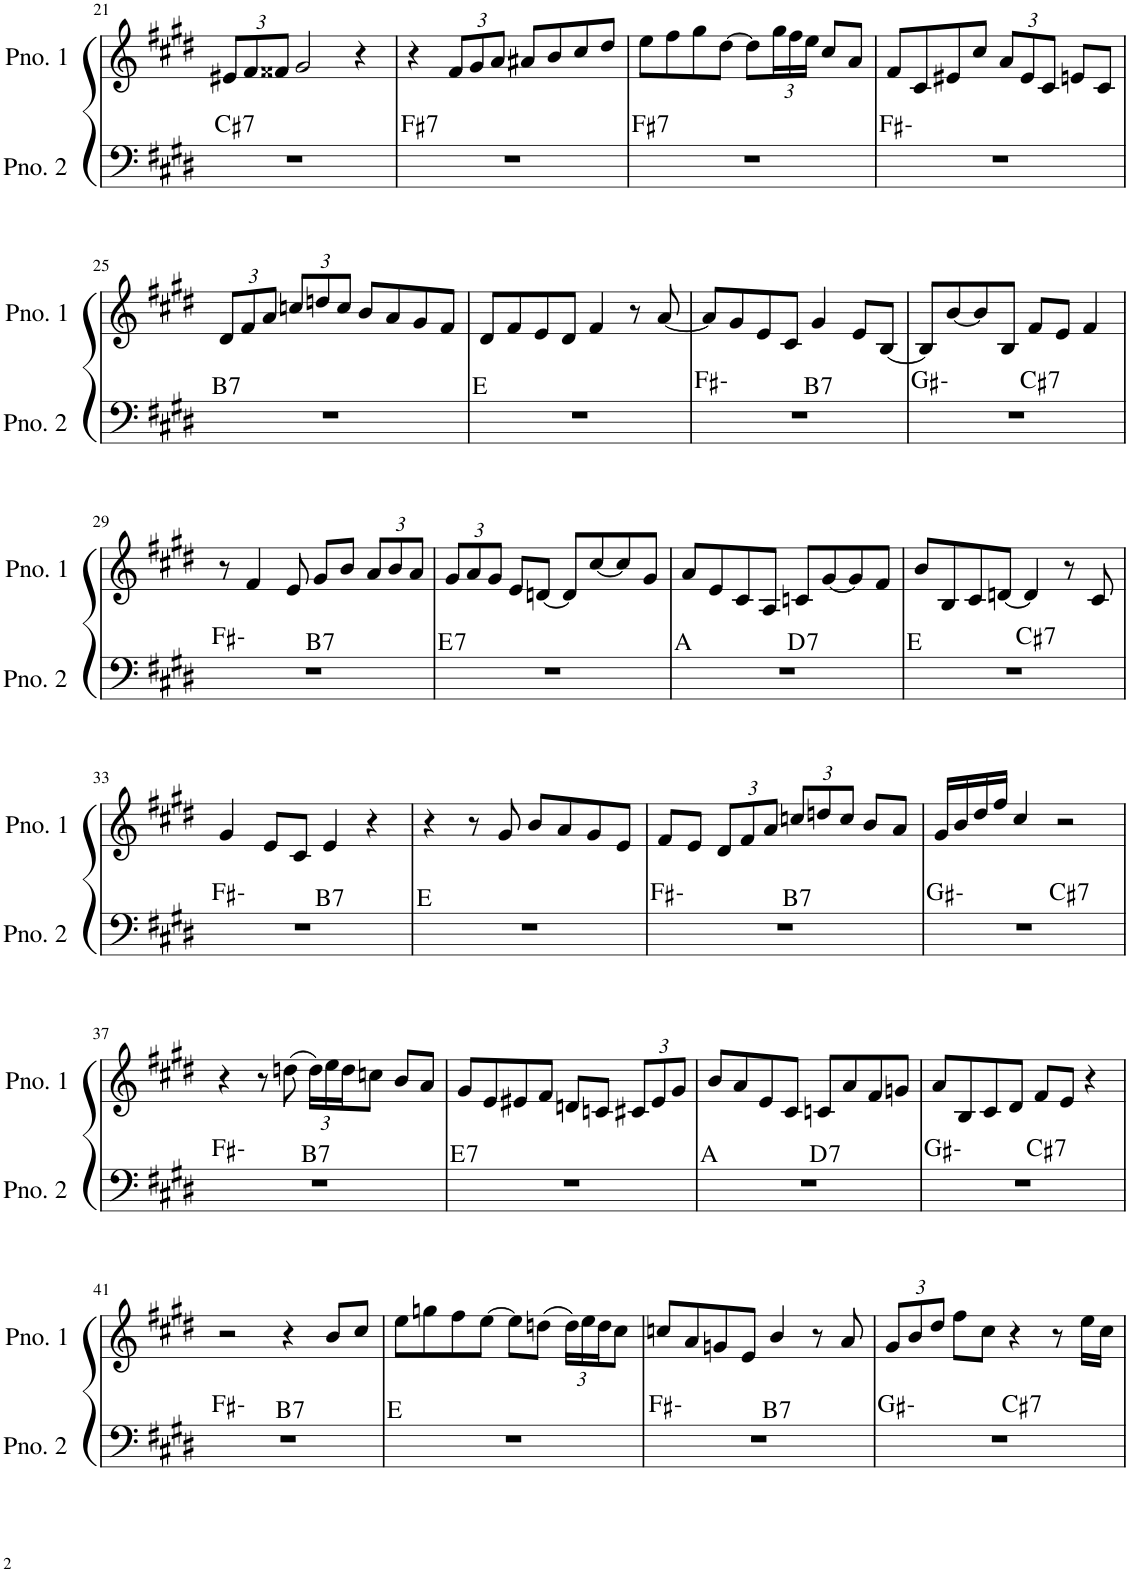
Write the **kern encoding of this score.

**kern	**harte	**kern
*part2	*part2	*part1
*staff2	*	*staff1
*I"ピアノ 2	*	*I"ピアノ 1
!!LO:PB:g=z
*clefF4	*	*clefG2
*k[f#c#g#d#]	*	*k[f#c#g#d#]
*M4/4	*	*M4/4
*	*	*Xbrackettup
=21	=21	=21
!	!LO:H:kt=7	!
1r	C#:7	12e#X/L
.	.	12f#/
.	.	12f##X/J
.	.	2g#/
.	.	4r
=22	=22	=22
!	!LO:H:kt=7	!
1r	F#:7	4r
.	.	12f#/L
.	.	12g#/
.	.	12a/J
.	.	8a#X/L
.	.	8b/
.	.	8cc#/
.	.	8dd#/J
=23	=23	=23
!	!LO:H:kt=7	!
1r	F#:7	8ee\L
.	.	8ff#\
.	.	8gg#\
.	.	[8dd#\J
.	.	8dd#\L]
.	.	24gg#\L
.	.	24ff#\
.	.	24ee\JJ
.	.	8cc#/L
.	.	8a/J
=24	=24	=24
1r	F#:min	8f#/L
.	.	8c#/
.	.	8e#X/
.	.	8cc#/J
.	.	12a/L
.	.	12e#/
.	.	12c#/J
.	.	8en/L
.	.	8c#/J
!!LO:LB:g=z
=25	=25	=25
!	!LO:H:kt=7	!
1r	B:7	12d#/L
.	.	12f#/
.	.	12a/J
.	.	12ccn/L
.	.	12ddn/
.	.	12cc/J
.	.	8b/L
.	.	8a/
.	.	8g#/
.	.	8f#/J
=26	=26	=26
1r	E:maj	8d#/L
.	.	8f#/
.	.	8e/
.	.	8d#/J
.	.	4f#/
.	.	8r
.	.	[8a/
=27	=27	=27
*^	*	*
1r	2ryy	F#:min	8a/L]
.	.	.	8g#/
.	.	.	8e/
.	.	.	8c#/J
!	!	!LO:H:kt=7	!
.	2ryy	B:7	4g#/
.	.	.	8e/L
.	.	.	[8B/J
=28	=28	=28	=28
1r	2ryy	G#:min	8B/L]
.	.	.	[8b/
.	.	.	8b/]
.	.	.	8B/J
!	!	!LO:H:kt=7	!
.	2ryy	C#:7	8f#/L
.	.	.	8e/J
.	.	.	4f#/
!!LO:LB:g=z
=29	=29	=29	=29
1r	2ryy	F#:min	8r
.	.	.	4f#/
.	.	.	8e/
!	!	!LO:H:kt=7	!
.	2ryy	B:7	8g#/L
.	.	.	8b/J
.	.	.	12a/L
.	.	.	12b/
.	.	.	12a/J
=30	=30	=30	=30
!	!	!LO:H:kt=7	!
*v	*v	*	*
1r	E:7	12g#/L
.	.	12a/
.	.	12g#/J
.	.	8e/L
.	.	[8dn/J
.	.	8d/L]
.	.	[8cc#/
.	.	8cc#/]
.	.	8g#/J
=31	=31	=31
*^	*	*
1r	2ryy	A:maj	8a/L
.	.	.	8e/
.	.	.	8c#/
.	.	.	8A/J
!	!	!LO:H:kt=7	!
.	2ryy	D:7	8cn/L
.	.	.	[8g#/
.	.	.	8g#/]
.	.	.	8f#/J
=32	=32	=32	=32
1r	2ryy	E:maj	8b/L
.	.	.	8B/
.	.	.	8c#/
.	.	.	[8dn/J
!	!	!LO:H:kt=7	!
.	2ryy	C#:7	4d/]
.	.	.	8r
.	.	.	8c#/
!!LO:LB:g=z
=33	=33	=33	=33
1r	2ryy	F#:min	4g#/
.	.	.	8e/L
.	.	.	8c#/J
!	!	!LO:H:kt=7	!
.	2ryy	B:7	4e/
.	.	.	4r
*v	*v	*	*
=34	=34	=34
1r	E:maj	4r
.	.	8r
.	.	8g#/
.	.	8b/L
.	.	8a/
.	.	8g#/
.	.	8e/J
=35	=35	=35
*^	*	*
1r	2ryy	F#:min	8f#/L
.	.	.	8e/J
.	.	.	12d#/L
.	.	.	12f#/
.	.	.	12a/J
!	!	!LO:H:kt=7	!
.	2ryy	B:7	12ccn/L
.	.	.	12ddn/
.	.	.	12cc/J
.	.	.	8b/L
.	.	.	8a/J
=36	=36	=36	=36
1r	2ryy	G#:min	16g#/LL
.	.	.	16b/
.	.	.	16dd#/
.	.	.	16ff#/JJ
.	.	.	4cc#/
!	!	!LO:H:kt=7	!
.	2ryy	C#:7	2r
!!LO:LB:g=z
=37	=37	=37	=37
1r	2ryy	F#:min	4r
.	.	.	8r
.	.	.	(8ddn\
!	!	!LO:H:kt=7	!
.	2ryy	B:7	24dd\LL)
.	.	.	24ee\
.	.	.	24dd\J
.	.	.	8ccn\J
.	.	.	8b/L
.	.	.	8a/J
=38	=38	=38	=38
!	!	!LO:H:kt=7	!
*v	*v	*	*
1r	E:7	8g#/L
.	.	8e/
.	.	8e#X/
.	.	8f#/J
.	.	8dn/L
.	.	8cn/J
.	.	12c#X/L
.	.	12e#/
.	.	12g#/J
=39	=39	=39
*^	*	*
1r	2ryy	A:maj	8b/L
.	.	.	8a/
.	.	.	8e/
.	.	.	8c#/J
!	!	!LO:H:kt=7	!
.	2ryy	D:7	8cn/L
.	.	.	8a/
.	.	.	8f#/
.	.	.	8gn/J
=40	=40	=40	=40
1r	2ryy	G#:min	8a/L
.	.	.	8B/
.	.	.	8c#/
.	.	.	8d#/J
!	!	!LO:H:kt=7	!
.	2ryy	C#:7	8f#/L
.	.	.	8e/J
.	.	.	4r
!!LO:LB:g=z
=41	=41	=41	=41
1r	2ryy	F#:min	2r
!	!	!LO:H:kt=7	!
.	2ryy	B:7	4r
.	.	.	8b/L
.	.	.	8cc#/J
*v	*v	*	*
=42	=42	=42
1r	E:maj	8ee\L
.	.	8ggn\
.	.	8ff#\
.	.	[8ee\J
.	.	8ee\L]
.	.	(8ddn\J
.	.	24dd\LL)
.	.	24ee\
.	.	24dd\J
.	.	8cc#\J
=43	=43	=43
*^	*	*
1r	2ryy	F#:min	8ccn/L
.	.	.	8a/
.	.	.	8gn/
.	.	.	8e/J
!	!	!LO:H:kt=7	!
.	2ryy	B:7	4b/
.	.	.	8r
.	.	.	8a/
=44	=44	=44	=44
1r	2ryy	G#:min	12g#/L
.	.	.	12b/
.	.	.	12dd#/J
.	.	.	8ff#\L
.	.	.	8cc#\J
!	!	!LO:H:kt=7	!
.	2ryy	C#:7	4r
.	.	.	8r
.	.	.	16ee\LL
.	.	.	16cc#\JJ
*v	*v	*	*
=	=	=
*-	*-	*-
